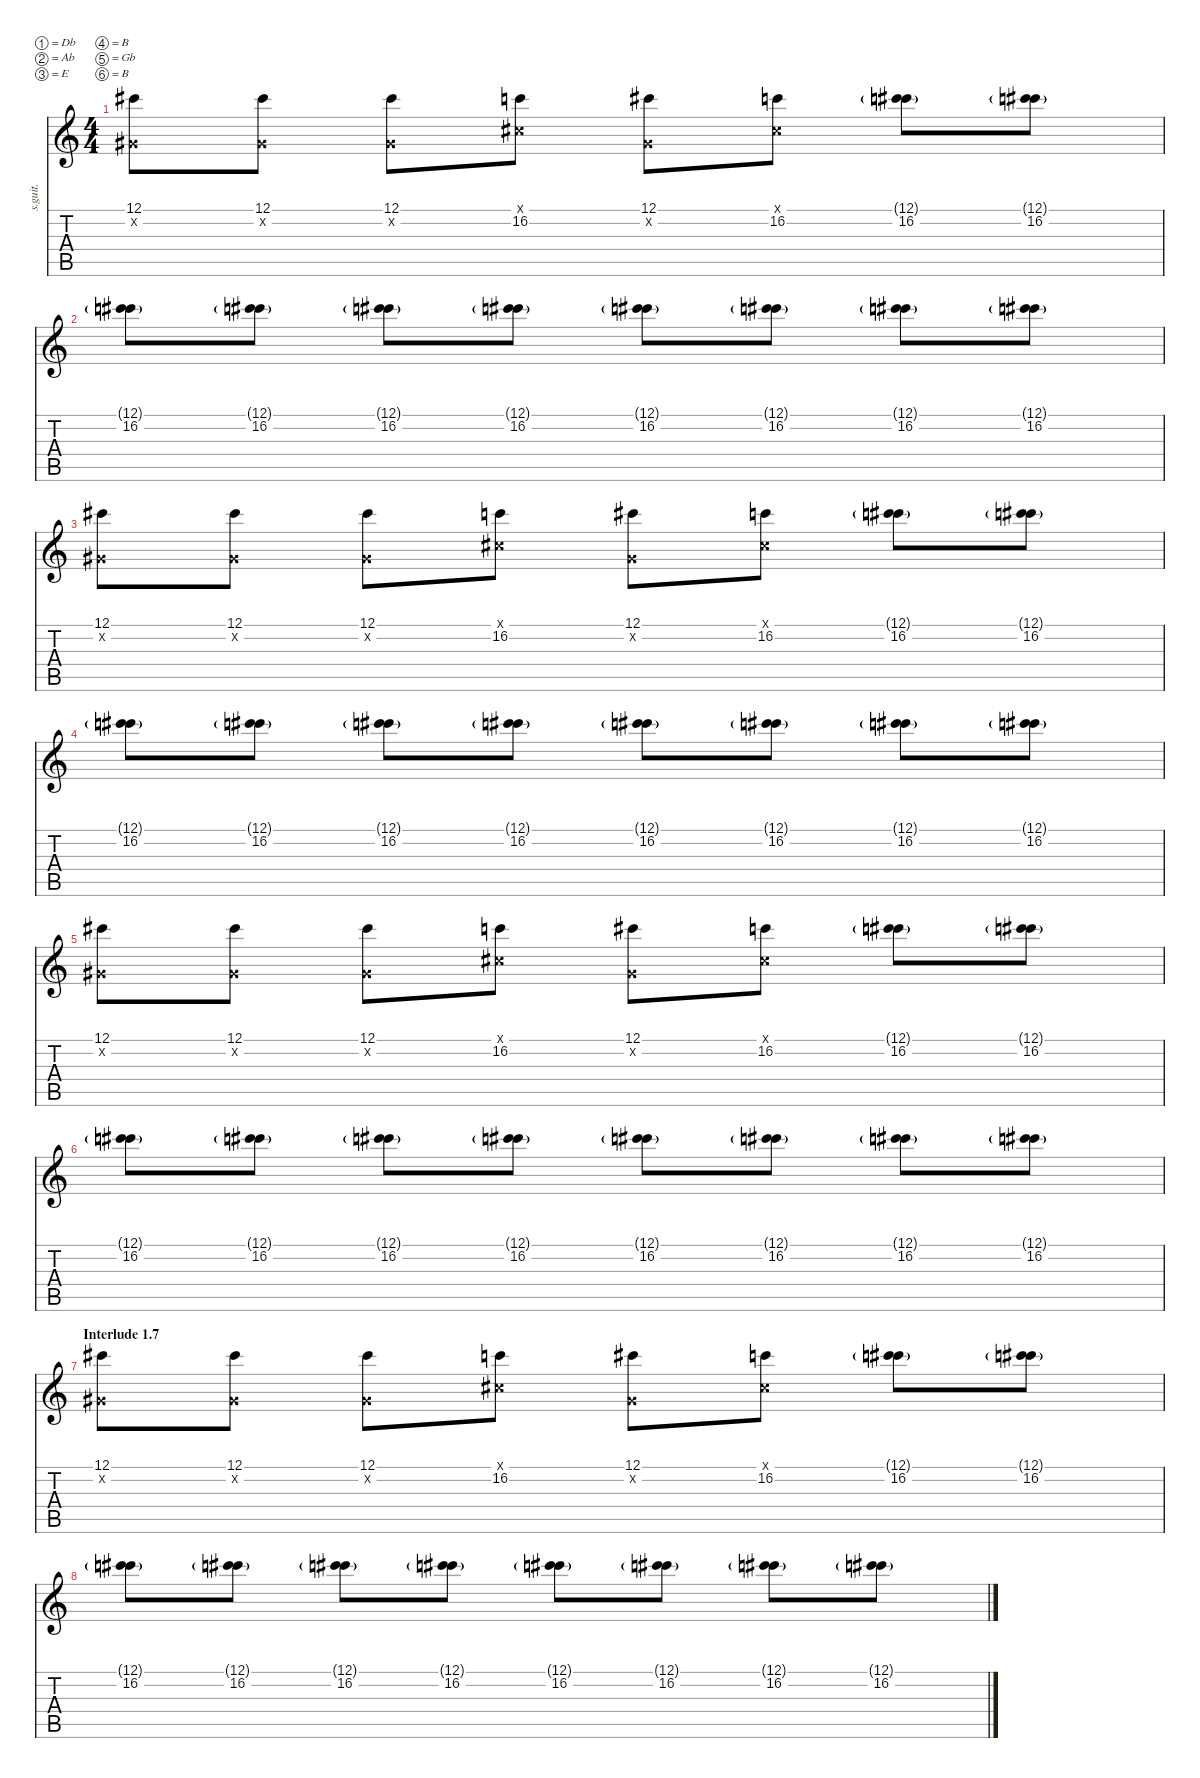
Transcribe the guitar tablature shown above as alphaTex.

\defaultSystemsLayout 4
\hideDynamics
\bracketExtendMode nobrackets
\track ("Mick Thomson" "s.guit.") {instrument distortionguitar}
\staff {score tabs}
\tuning (Db4 Ab3 E3 B2 Gb2 B1)
\ts (4 4)
\tempo (200 hide)
\clef g2
\ks c
(12.1{acc #} 0.2{x acc #}).8{lyrics (0 "") lyrics (1 "") lyrics (2 "") lyrics (3 "") lyrics (4 "") dy f} (12.1{acc #} 0.2{x acc #}).8{lyrics (0 "") lyrics (1 "") lyrics (2 "") lyrics (3 "") lyrics (4 "")} (12.1{acc #} 0.2{x acc #}).8{lyrics (0 "") lyrics (1 "") lyrics (2 "") lyrics (3 "") lyrics (4 "")} (0.1{x acc #} 16.2).8{lyrics (0 "") lyrics (1 "") lyrics (2 "") lyrics (3 "") lyrics (4 "") dy mf} (12.1{acc #} 0.2{x acc #}).8{lyrics (0 "") lyrics (1 "") lyrics (2 "") lyrics (3 "") lyrics (4 "") dy f} (0.1{x acc #} 16.2).8{lyrics (0 "") lyrics (1 "") lyrics (2 "") lyrics (3 "") lyrics (4 "") dy mf} (12.1{g acc #} 16.2).8{lyrics (0 "") lyrics (1 "") lyrics (2 "") lyrics (3 "") lyrics (4 "") dy f} (12.1{g acc #} 16.2).8{lyrics (0 "") lyrics (1 "") lyrics (2 "") lyrics (3 "") lyrics (4 "")} |
(12.1{g acc #} 16.2).8{lyrics (0 "") lyrics (1 "") lyrics (2 "") lyrics (3 "") lyrics (4 "")} (12.1{g acc #} 16.2).8{lyrics (0 "") lyrics (1 "") lyrics (2 "") lyrics (3 "") lyrics (4 "")} (12.1{g acc #} 16.2).8{lyrics (0 "") lyrics (1 "") lyrics (2 "") lyrics (3 "") lyrics (4 "")} (12.1{g acc #} 16.2).8{lyrics (0 "") lyrics (1 "") lyrics (2 "") lyrics (3 "") lyrics (4 "")} (12.1{g acc #} 16.2).8{lyrics (0 "") lyrics (1 "") lyrics (2 "") lyrics (3 "") lyrics (4 "")} (12.1{g acc #} 16.2).8{lyrics (0 "") lyrics (1 "") lyrics (2 "") lyrics (3 "") lyrics (4 "")} (12.1{g acc #} 16.2).8{lyrics (0 "") lyrics (1 "") lyrics (2 "") lyrics (3 "") lyrics (4 "")} (12.1{g acc #} 16.2).8{lyrics (0 "") lyrics (1 "") lyrics (2 "") lyrics (3 "") lyrics (4 "")} |
(12.1{acc #} 0.2{x acc #}).8{lyrics (0 "") lyrics (1 "") lyrics (2 "") lyrics (3 "") lyrics (4 "")} (12.1{acc #} 0.2{x acc #}).8{lyrics (0 "") lyrics (1 "") lyrics (2 "") lyrics (3 "") lyrics (4 "")} (12.1{acc #} 0.2{x acc #}).8{lyrics (0 "") lyrics (1 "") lyrics (2 "") lyrics (3 "") lyrics (4 "")} (0.1{x acc #} 16.2).8{lyrics (0 "") lyrics (1 "") lyrics (2 "") lyrics (3 "") lyrics (4 "") dy mf} (12.1{acc #} 0.2{x acc #}).8{lyrics (0 "") lyrics (1 "") lyrics (2 "") lyrics (3 "") lyrics (4 "") dy f} (0.1{x acc #} 16.2).8{lyrics (0 "") lyrics (1 "") lyrics (2 "") lyrics (3 "") lyrics (4 "") dy mf} (12.1{g acc #} 16.2).8{lyrics (0 "") lyrics (1 "") lyrics (2 "") lyrics (3 "") lyrics (4 "") dy f} (12.1{g acc #} 16.2).8{lyrics (0 "") lyrics (1 "") lyrics (2 "") lyrics (3 "") lyrics (4 "")} |
(12.1{g acc #} 16.2).8{lyrics (0 "") lyrics (1 "") lyrics (2 "") lyrics (3 "") lyrics (4 "")} (12.1{g acc #} 16.2).8{lyrics (0 "") lyrics (1 "") lyrics (2 "") lyrics (3 "") lyrics (4 "")} (12.1{g acc #} 16.2).8{lyrics (0 "") lyrics (1 "") lyrics (2 "") lyrics (3 "") lyrics (4 "")} (12.1{g acc #} 16.2).8{lyrics (0 "") lyrics (1 "") lyrics (2 "") lyrics (3 "") lyrics (4 "")} (12.1{g acc #} 16.2).8{lyrics (0 "") lyrics (1 "") lyrics (2 "") lyrics (3 "") lyrics (4 "")} (12.1{g acc #} 16.2).8{lyrics (0 "") lyrics (1 "") lyrics (2 "") lyrics (3 "") lyrics (4 "")} (12.1{g acc #} 16.2).8{lyrics (0 "") lyrics (1 "") lyrics (2 "") lyrics (3 "") lyrics (4 "")} (12.1{g acc #} 16.2).8{lyrics (0 "") lyrics (1 "") lyrics (2 "") lyrics (3 "") lyrics (4 "")} |
(12.1{acc #} 0.2{x acc #}).8{lyrics (0 "") lyrics (1 "") lyrics (2 "") lyrics (3 "") lyrics (4 "")} (12.1{acc #} 0.2{x acc #}).8{lyrics (0 "") lyrics (1 "") lyrics (2 "") lyrics (3 "") lyrics (4 "")} (12.1{acc #} 0.2{x acc #}).8{lyrics (0 "") lyrics (1 "") lyrics (2 "") lyrics (3 "") lyrics (4 "")} (0.1{x acc #} 16.2).8{lyrics (0 "") lyrics (1 "") lyrics (2 "") lyrics (3 "") lyrics (4 "") dy mf} (12.1{acc #} 0.2{x acc #}).8{lyrics (0 "") lyrics (1 "") lyrics (2 "") lyrics (3 "") lyrics (4 "") dy f} (0.1{x acc #} 16.2).8{lyrics (0 "") lyrics (1 "") lyrics (2 "") lyrics (3 "") lyrics (4 "") dy mf} (12.1{g acc #} 16.2).8{lyrics (0 "") lyrics (1 "") lyrics (2 "") lyrics (3 "") lyrics (4 "") dy f} (12.1{g acc #} 16.2).8{lyrics (0 "") lyrics (1 "") lyrics (2 "") lyrics (3 "") lyrics (4 "")} |
(12.1{g acc #} 16.2).8{lyrics (0 "") lyrics (1 "") lyrics (2 "") lyrics (3 "") lyrics (4 "")} (12.1{g acc #} 16.2).8{lyrics (0 "") lyrics (1 "") lyrics (2 "") lyrics (3 "") lyrics (4 "")} (12.1{g acc #} 16.2).8{lyrics (0 "") lyrics (1 "") lyrics (2 "") lyrics (3 "") lyrics (4 "")} (12.1{g acc #} 16.2).8{lyrics (0 "") lyrics (1 "") lyrics (2 "") lyrics (3 "") lyrics (4 "")} (12.1{g acc #} 16.2).8{lyrics (0 "") lyrics (1 "") lyrics (2 "") lyrics (3 "") lyrics (4 "")} (12.1{g acc #} 16.2).8{lyrics (0 "") lyrics (1 "") lyrics (2 "") lyrics (3 "") lyrics (4 "")} (12.1{g acc #} 16.2).8{lyrics (0 "") lyrics (1 "") lyrics (2 "") lyrics (3 "") lyrics (4 "")} (12.1{g acc #} 16.2).8{lyrics (0 "") lyrics (1 "") lyrics (2 "") lyrics (3 "") lyrics (4 "")} |
\section ("" "Interlude 1.7")
(12.1{acc #} 0.2{x acc #}).8{lyrics (0 "") lyrics (1 "") lyrics (2 "") lyrics (3 "") lyrics (4 "")} (12.1{acc #} 0.2{x acc #}).8{lyrics (0 "") lyrics (1 "") lyrics (2 "") lyrics (3 "") lyrics (4 "")} (12.1{acc #} 0.2{x acc #}).8{lyrics (0 "") lyrics (1 "") lyrics (2 "") lyrics (3 "") lyrics (4 "")} (0.1{x acc #} 16.2).8{lyrics (0 "") lyrics (1 "") lyrics (2 "") lyrics (3 "") lyrics (4 "") dy mf} (12.1{acc #} 0.2{x acc #}).8{lyrics (0 "") lyrics (1 "") lyrics (2 "") lyrics (3 "") lyrics (4 "") dy f} (0.1{x acc #} 16.2).8{lyrics (0 "") lyrics (1 "") lyrics (2 "") lyrics (3 "") lyrics (4 "") dy mf} (12.1{g acc #} 16.2).8{lyrics (0 "") lyrics (1 "") lyrics (2 "") lyrics (3 "") lyrics (4 "") dy f} (12.1{g acc #} 16.2).8{lyrics (0 "") lyrics (1 "") lyrics (2 "") lyrics (3 "") lyrics (4 "")} |
(12.1{g acc #} 16.2).8{lyrics (0 "") lyrics (1 "") lyrics (2 "") lyrics (3 "") lyrics (4 "")} (12.1{g acc #} 16.2).8{lyrics (0 "") lyrics (1 "") lyrics (2 "") lyrics (3 "") lyrics (4 "")} (12.1{g acc #} 16.2).8{lyrics (0 "") lyrics (1 "") lyrics (2 "") lyrics (3 "") lyrics (4 "")} (12.1{g acc #} 16.2).8{lyrics (0 "") lyrics (1 "") lyrics (2 "") lyrics (3 "") lyrics (4 "")} (12.1{g acc #} 16.2).8{lyrics (0 "") lyrics (1 "") lyrics (2 "") lyrics (3 "") lyrics (4 "")} (12.1{g acc #} 16.2).8{lyrics (0 "") lyrics (1 "") lyrics (2 "") lyrics (3 "") lyrics (4 "")} (12.1{g acc #} 16.2).8{lyrics (0 "") lyrics (1 "") lyrics (2 "") lyrics (3 "") lyrics (4 "")} (12.1{g acc #} 16.2).8{lyrics (0 "") lyrics (1 "") lyrics (2 "") lyrics (3 "") lyrics (4 "")}
